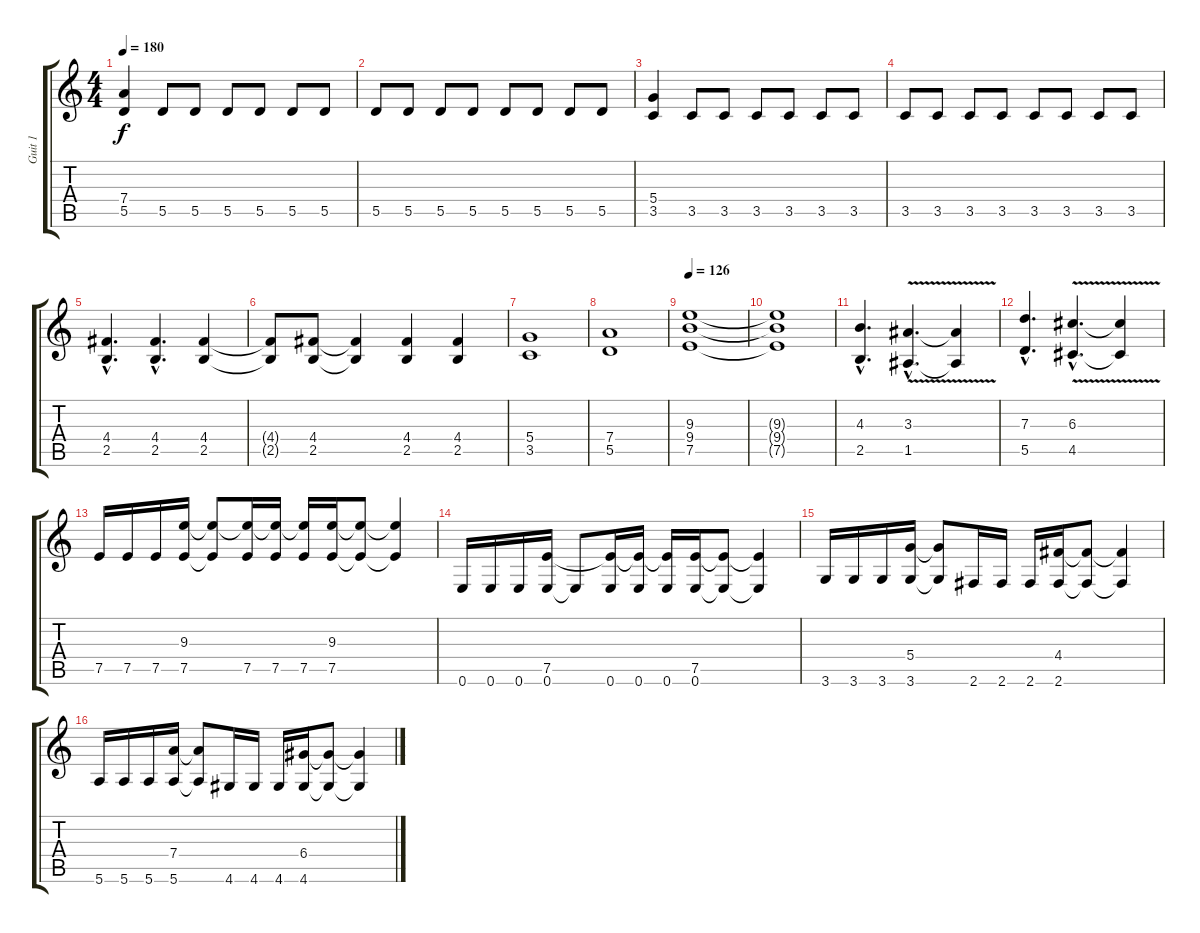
\track ("Guit 1" "Guit 1") {instrument distortionguitar}
\staff {score tabs}
\tuning (E4 B3 G3 D3 A2 E2) {hide}
\ts (4 4)
\tempo 180
\clef g2
\ks c
(7.4 5.5).4{dy f} 5.5.8 5.5.8 5.5.8 5.5.8 5.5.8 5.5.8 |
5.5.8 5.5.8 5.5.8 5.5.8 5.5.8 5.5.8 5.5.8 5.5.8 |
(5.4 3.5).4 3.5.8 3.5.8 3.5.8 3.5.8 3.5.8 3.5.8 |
3.5.8 3.5.8 3.5.8 3.5.8 3.5.8 3.5.8 3.5.8 3.5.8 |
(4.4{hac} 2.5{hac}).4{d} (4.4{hac} 2.5{hac}).4{d} (4.4 2.5).4 |
(4.4{t} 2.5{t}).8 (4.4 2.5).8 (4.4{t} 2.5{t}).4 (4.4 2.5).4 (4.4 2.5).4 |
(5.4 3.5).1 |
(7.4 5.5).1 |
\tempo 126
(9.3 9.4 7.5).1 |
(9.3{t} 9.4{t} 7.5{t}).1 |
(4.3{hac} 2.5{hac}).4{d} (3.3{v hac} 1.5{v hac}).4{d} (3.3{t} 1.5{t}).4 |
(7.3{hac} 5.5{hac}).4{d} (6.3{v hac} 4.5{v hac}).4{d} (6.3{t} 4.5{t}).4 |
7.5.16 7.5.16 7.5.16 (9.3 7.5).16 (9.3{t} 7.5{t}).8 (9.3{t} 7.5).16 (9.3{t} 7.5).16 (9.3{t} 7.5).16 (9.3 7.5).16 (9.3{t} 7.5{t}).8 (9.3{t} 7.5{t}).4 |
0.6.16 0.6.16 0.6.16 (7.5 0.6).16 0.6{t}.8 (7.5{t} 0.6).16 (7.5{t} 0.6).16 (7.5{t} 0.6).16 (7.5 0.6).16 (7.5{t} 0.6{t}).8 (7.5{t} 0.6{t}).4 |
3.6.16 3.6.16 3.6.16 (5.4 3.6).16 (5.4{t} 3.6{t}).8 2.6.16 2.6.16 2.6.16 (4.4 2.6).16 (4.4{t} 2.6{t}).8 (4.4{t} 2.6{t}).4 |
5.6.16 5.6.16 5.6.16 (7.4 5.6).16 (7.4{t} 5.6{t}).8 4.6.16 4.6.16 4.6.16 (6.4 4.6).16 (6.4{t} 4.6{t}).8 (6.4{t} 4.6{t}).4
